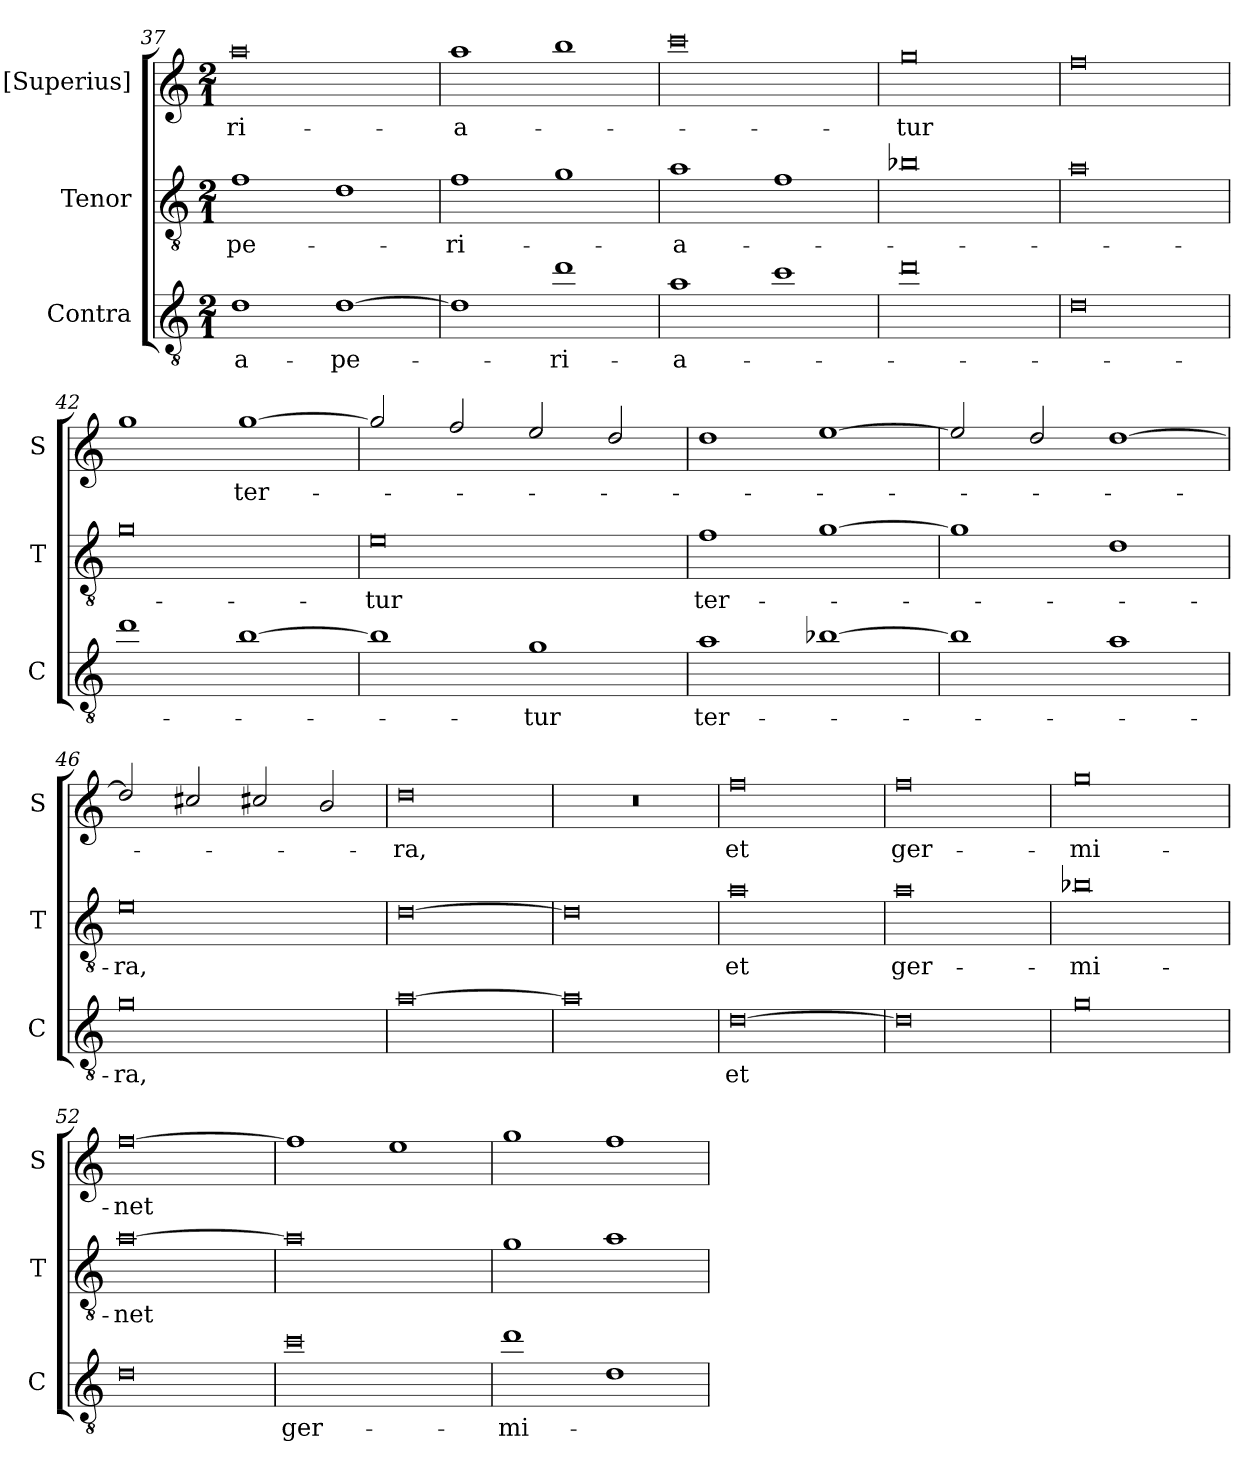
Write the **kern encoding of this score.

**kern	**text	**kern	**text	**kern	**text
*part3	*part3	*part2	*part2	*part1	*part1
*staff3	*staff3	*staff2	*staff2	*staff1	*staff1
*I"Contra	*	*I"Tenor	*	*I"[Superius]	*
*I'C	*	*I'T	*	*I'S	*
*clefGv2	*	*clefGv2	*	*clefG2	*
*ITrd7c12	*	*ITrd7c12	*	*ITrd7c12	*
*k[]	*	*k[]	*	*k[]	*
*C:	*	*C:	*	*C:	*
*M2/1	*	*M2/1	*	*M2/1	*
=37	=37	=37	=37	=37	=37
!	!LO:LY:b	!	!LO:LY:b	!	!LO:LY:b
1D	a-	1F	-pe-	0a	-ri-
!	!LO:LY:b	!	!	!	!
[1D	-pe-	1D	.	.	.
=38	=38	=38	=38	=38	=38
!	!	!	!LO:LY:b	!	!LO:LY:b
1D]	.	1F	-ri-	1a	-a-
!	!LO:LY:b	!	!	!	!
1d	-ri-	1G	.	1b	.
=39	=39	=39	=39	=39	=39
!	!LO:LY:b	!	!LO:LY:b	!	!
1A	-a-	1A	-a-	0cc	.
1c	.	1F	.	.	.
=40	=40	=40	=40	=40	=40
!	!	!	!	!	!LO:LY:b
0d	.	0B-X	.	0g	-tur
=41	=41	=41	=41	=41	=41
0D	.	0A	.	0f	.
=42	=42	=42	=42	=42	=42
1d	.	0G	.	1g	.
!	!	!	!	!	!LO:LY:b
[1B	.	.	.	[1g	ter-
=43	=43	=43	=43	=43	=43
!	!	!	!LO:LY:b	!	!
1B]	.	0E	-tur	2g/]	.
.	.	.	.	2f/	.
!	!LO:LY:b	!	!	!	!
1G	-tur	.	.	2e/	.
.	.	.	.	2d/	.
!!LO:LB:g=z
=44	=44	=44	=44	=44	=44
!	!LO:LY:b	!	!LO:LY:b	!	!
1A	ter-	1F	ter-	1d	.
[1B-X	.	[1G	.	[1e	.
=45	=45	=45	=45	=45	=45
1B-]	.	1G]	.	2e/]	.
.	.	.	.	2d/	.
1A	.	1D	.	[1d	.
=46	=46	=46	=46	=46	=46
!	!LO:LY:b	!	!LO:LY:b	!	!
0G	-ra,	0E	-ra,	2d/]	.
.	.	.	.	2c#X/	.
.	.	.	.	2c#X/	.
.	.	.	.	2B/	.
=47	=47	=47	=47	=47	=47
!	!	!	!	!	!LO:LY:b
[0A	.	[0D	.	0d	-ra,
=48	=48	=48	=48	=48	=48
0A]	.	0D]	.	0r	.
=49	=49	=49	=49	=49	=49
!	!LO:LY:b	!	!LO:LY:b	!	!LO:LY:b
[0D	et	0A	et	0f	et
=50	=50	=50	=50	=50	=50
!	!	!	!LO:LY:b	!	!LO:LY:b
0D]	.	0A	ger-	0f	ger-
=51	=51	=51	=51	=51	=51
!	!	!	!LO:LY:b	!	!LO:LY:b
0G	.	0B-X	-mi-	0g	-mi-
=52	=52	=52	=52	=52	=52
!	!	!	!LO:LY:b	!	!LO:LY:b
0D	.	[0A	-net	[0f	-net
!!LO:LB:g=z
=53	=53	=53	=53	=53	=53
!	!LO:LY:b	!	!	!	!
0c	ger-	0A]	.	1f]	.
.	.	.	.	1e	.
=54	=54	=54	=54	=54	=54
!	!LO:LY:b	!	!	!	!
1d	-mi-	1G	.	1g	.
1D	.	1A	.	1f	.
=	=	=	=	=	=
*-	*-	*-	*-	*-	*-
